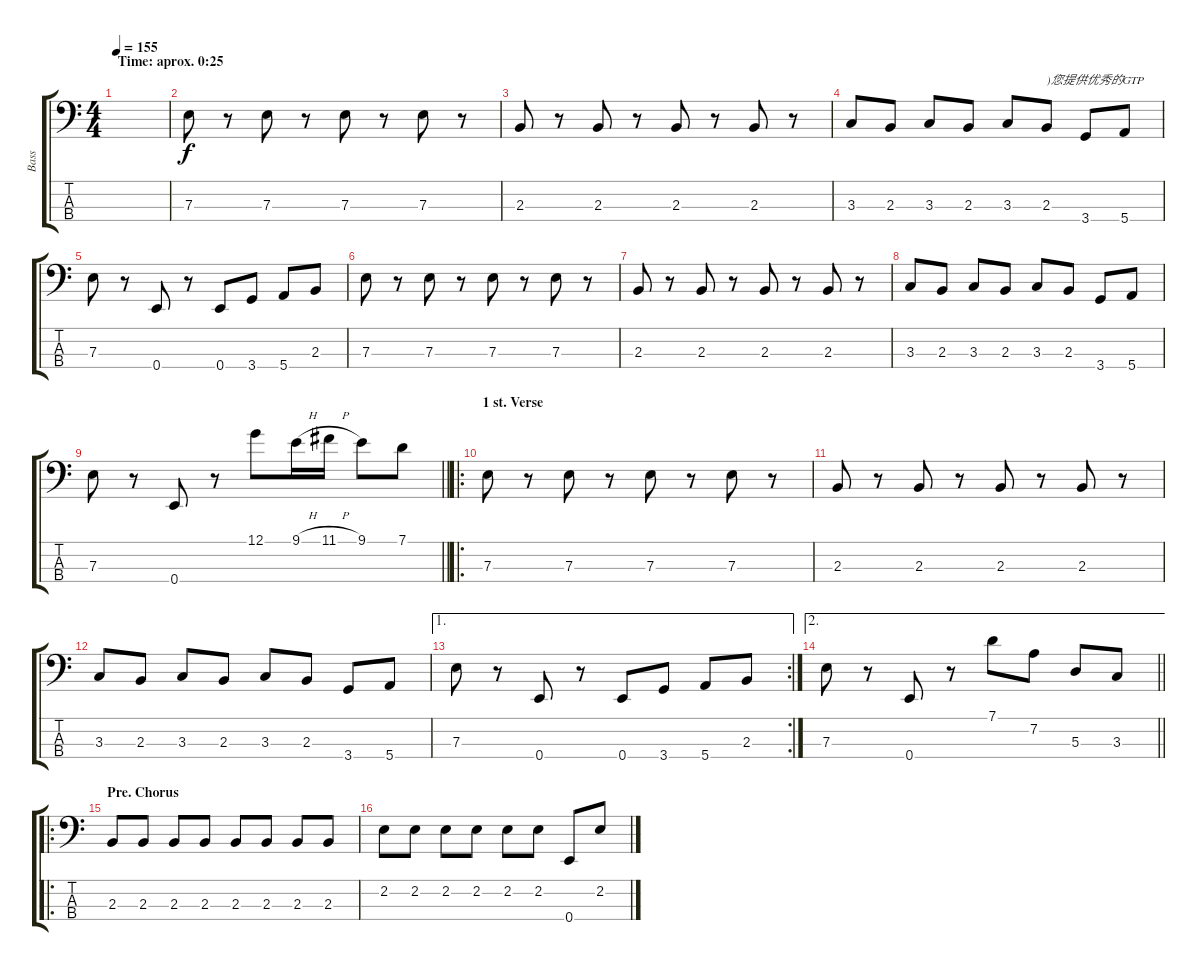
\track ("Bass" "Bass") {instrument electricbassfinger}
\staff {score tabs}
\tuning (G2 D2 A1 E1) {hide}
\ts (4 4)
\section ("" "Time: aprox. 0:25")
\tempo 155
\clef f4
\ks c
|
7.3.8 r.8 7.3.8 r.8 7.3.8 r.8 7.3.8 r.8 |
2.3.8 r.8 2.3.8 r.8 2.3.8 r.8 2.3.8 r.8 |
3.3.8 2.3.8 3.3.8 2.3.8 3.3.8 2.3.8{txt ")您提供优秀的GTP"} 3.4.8 5.4.8 |
7.3.8 r.8 0.4.8 r.8 0.4.8 3.4.8 5.4.8 2.3.8 |
7.3.8 r.8 7.3.8 r.8 7.3.8 r.8 7.3.8 r.8 |
2.3.8 r.8 2.3.8 r.8 2.3.8 r.8 2.3.8 r.8 |
3.3.8 2.3.8 3.3.8 2.3.8 3.3.8 2.3.8 3.4.8 5.4.8 |
\barLineRight lightlight
7.3.8 r.8 0.4.8 r.8 12.1.8 9.1{h}.16 11.1{h}.16 9.1.8 7.1.8 |
\ro
\section ("" "1 st. Verse")
7.3.8 r.8 7.3.8 r.8 7.3.8 r.8 7.3.8 r.8 |
2.3.8 r.8 2.3.8 r.8 2.3.8 r.8 2.3.8 r.8 |
3.3.8 2.3.8 3.3.8 2.3.8 3.3.8 2.3.8 3.4.8 5.4.8 |
\ae 1
\rc 2
7.3.8 r.8 0.4.8 r.8 0.4.8 3.4.8 5.4.8 2.3.8 |
\ae 2
\barLineRight lightlight
7.3.8 r.8 0.4.8 r.8 7.1.8 7.2.8 5.3.8 3.3.8 |
\ro
\section ("" "Pre. Chorus")
2.3.8 2.3.8 2.3.8 2.3.8 2.3.8 2.3.8 2.3.8 2.3.8 |
2.2.8 2.2.8 2.2.8 2.2.8 2.2.8 2.2.8 0.4.8 2.2.8
